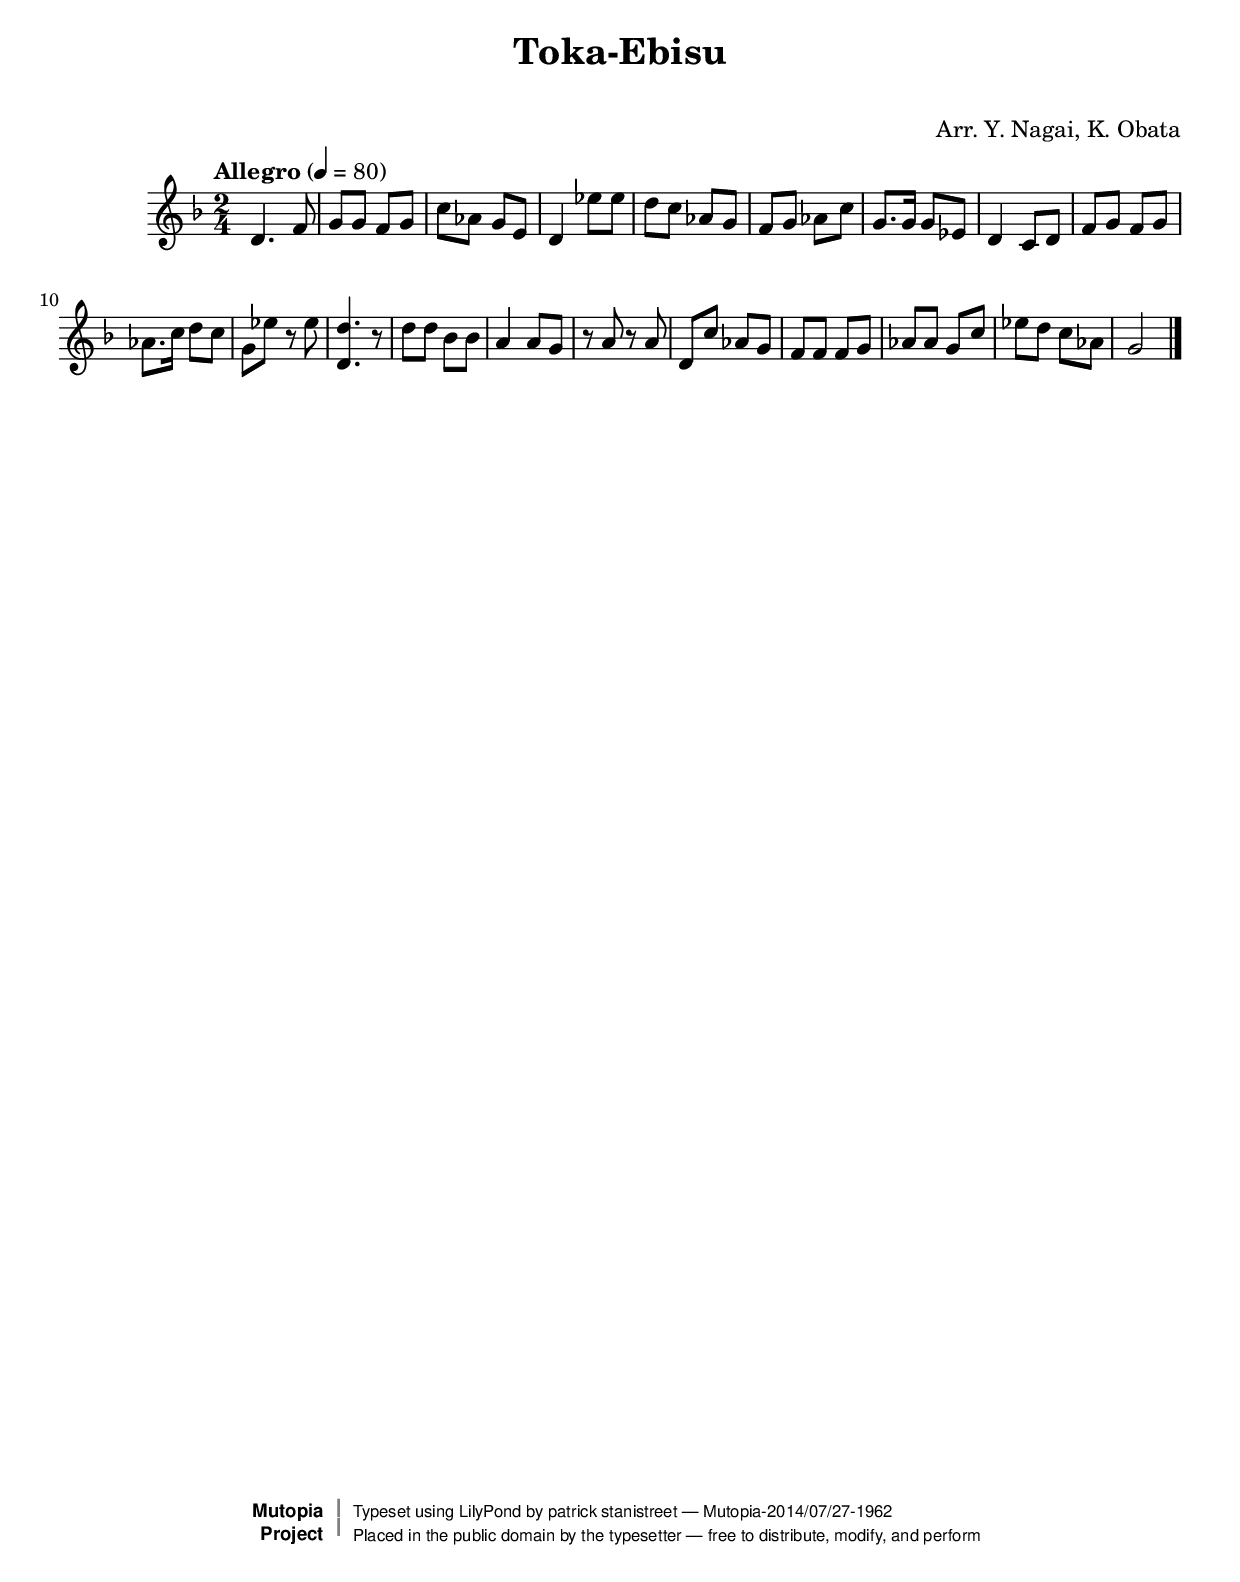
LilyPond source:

\version "2.19.7"

tsfooter = \markup {
\column {
  \line {"Arranged by:  Nagai, Iwai and Obata, Kenhachiro"}
  \line {"Source:  Seiyo gakufu Nihon zokkyokushu,  pub. Miki Shoten, Osaka, 1895."}
  \line {"English title:  \"A Collection of Japanese Popular Music.\""}
  \line {"Copyright Public Domain  Typeset by Tom Potter 2007"}
  \line {"http://www.daisyfield.com/music/"}
}
}

\paper {
  top-margin = 2 \cm
  bottom-margin = 2 \cm
%  oddFooterMarkup = \tsfooter
}


\header {
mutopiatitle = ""    %  if not set taken from title field
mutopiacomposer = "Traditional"
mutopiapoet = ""    %  
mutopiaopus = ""    %  
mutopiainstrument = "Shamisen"
date = ""    %  optional - date piece composed
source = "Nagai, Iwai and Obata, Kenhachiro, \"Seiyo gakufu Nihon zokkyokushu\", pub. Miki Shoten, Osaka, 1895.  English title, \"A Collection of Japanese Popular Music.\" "
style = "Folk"
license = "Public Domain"
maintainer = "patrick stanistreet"
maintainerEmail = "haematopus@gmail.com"
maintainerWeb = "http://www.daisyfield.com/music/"
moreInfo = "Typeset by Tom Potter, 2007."  

title = "Toka-Ebisu"
subtitle = "  "      %
composer = "Arr. Y. Nagai, K. Obata"

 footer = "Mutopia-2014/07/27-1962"
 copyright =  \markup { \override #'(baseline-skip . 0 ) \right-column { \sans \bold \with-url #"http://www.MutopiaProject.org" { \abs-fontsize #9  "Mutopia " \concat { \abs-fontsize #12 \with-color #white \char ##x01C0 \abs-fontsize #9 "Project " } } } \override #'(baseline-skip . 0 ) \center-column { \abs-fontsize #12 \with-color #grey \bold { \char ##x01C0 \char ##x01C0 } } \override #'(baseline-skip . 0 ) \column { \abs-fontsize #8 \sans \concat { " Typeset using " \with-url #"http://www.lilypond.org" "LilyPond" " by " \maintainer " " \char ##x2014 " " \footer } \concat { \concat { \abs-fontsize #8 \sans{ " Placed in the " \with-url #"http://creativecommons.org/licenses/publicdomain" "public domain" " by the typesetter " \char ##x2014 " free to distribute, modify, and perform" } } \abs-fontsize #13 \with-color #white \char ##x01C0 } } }
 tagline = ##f
}


shamisenOne =  {
% 1
    d'4.  f'8 | 
%    d'4. ^\markup{ \bold {Allegro} } \mf f'8 | 
% 2
    g'8 [ g'8 ] f'8 [ g'8 ] | 
% 3
    c''8 [ as'8 ] g'8 [ e'8 ] | 
% 4
    d'4 es''8 [ es''8 ] | 
% 5
    d''8 [ c''8 ] as'8 [ g'8 ] | 
% 6
    f'8 [ g'8 ] as'8 [ c''8 ] | 
% 7
    g'8. [ g'16 ] g'8 [ es'8 ] | 
% 8
    d'4 c'8 [ d'8 ] | 
% 9
    f'8 [ g'8 ] f'8 [ g'8 ] | 
\barNumberCheck #10
    as'8. [ c''16 ] d''8 [ c''8 ] | 
% 11
    g'8 [ es''8 ] r8 es''8 | 
% 12
    <d' d''>4. r8 | 
% 13
    d''8 [ d''8 ] bes'8 [ bes'8 ] | 
% 14
    a'4 a'8 [ g'8 ] | 
% 15
    r8 a'8 r8 a'8 | 
% 16
    d'8 [ c''8 ] as'8 [ g'8 ] | 
% 17
    f'8 [ f'8 ] f'8 [ g'8 ] | 
% 18
    as'8 [ as'8 ] g'8 [ c''8 ] | 
% 19
    es''8 [ d''8 ] c''8 [ as'8 ] | 
\barNumberCheck #20
    g'2 
\bar "|."
}


% The score definition
\score  {
\new Staff <<
    \time 2/4 
    \clef "treble"
    \key f \major
    \tempo "Allegro"  4 = 80
    \transposition  c
    \set Staff.midiInstrument = "shamisen"
    \shamisenOne
>>

\layout  { }
\midi  { }
}

